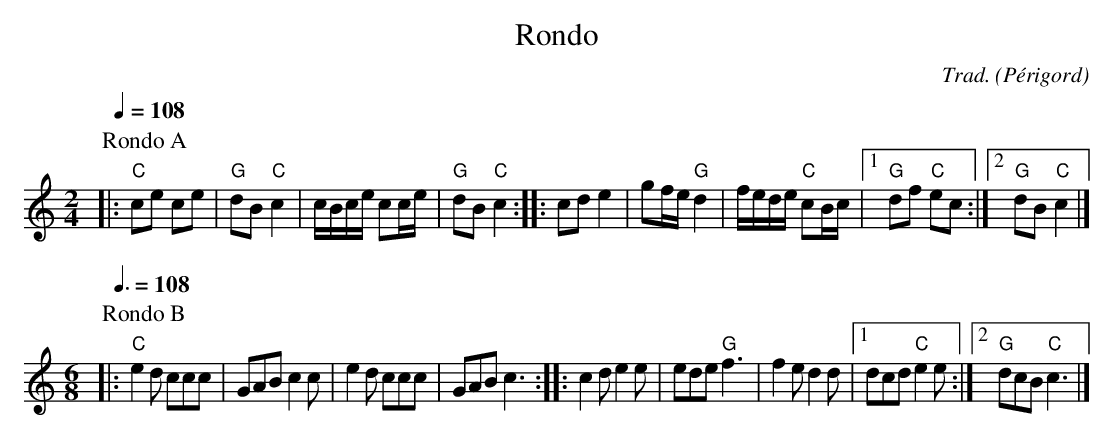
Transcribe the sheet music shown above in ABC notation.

X:1
T:Rondo
C:Trad.
O:Périgord
M:2/4
L:1/16
Q:1/4=108
K:C
P:Rondo A
|: "C"c2e2 c2e2 | "G"d2B2 "C"c4 | cBce c2ce | "G"d2B2 "C"c4 ::\
c2d2 e4 | g2fe "G"d4 | fede "C"c2Bc |1\
"G"d2f2 "C"e2c2 :|2 "G"d2B2 "C"c4 |]
%%vskip 1
M:6/8
L:1/16
Q:3/8=108
K:C
P:Rondo B
|: "C"e4 d2 c2c2c2 | G2A2B2 c4 c2 | e4 d2 c2c2c2 | G2A2B2 c6 ::\
c4 d2 e4 e2 | e2d2e2 "G"f6 | f4 e2 d4 d2 |1 \
d2c2d2 "C"e4 e2 :|2 "G"d2c2B2 "C"c6 |]
